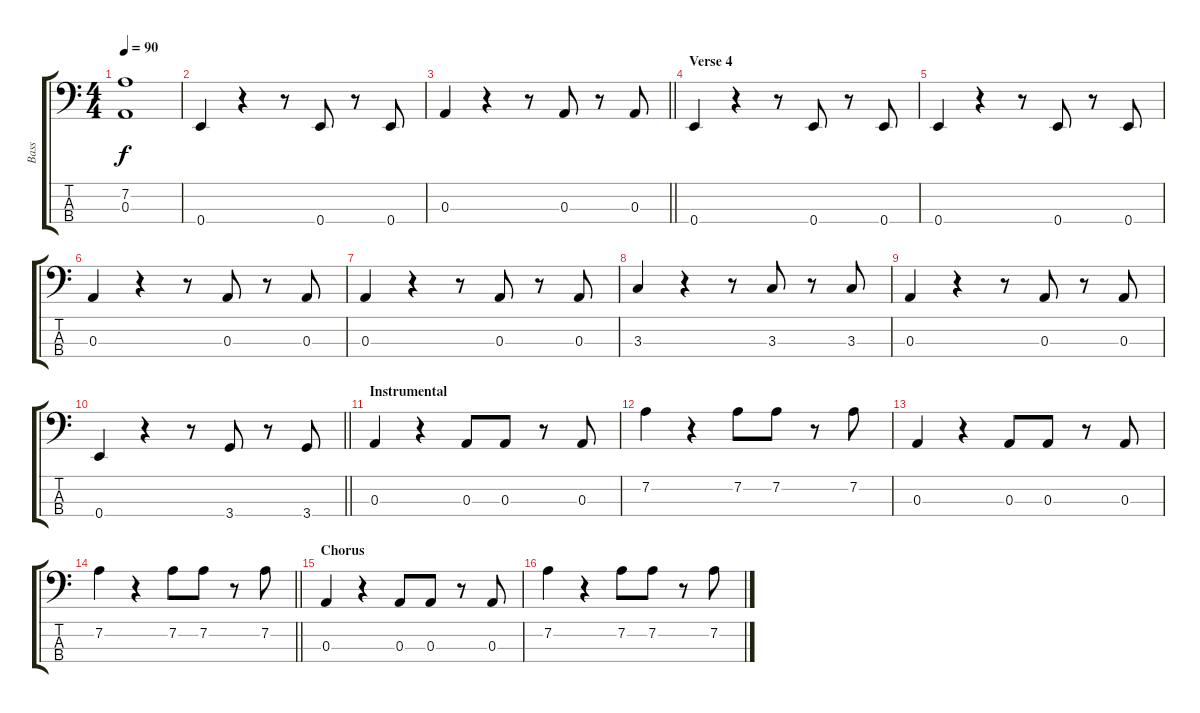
\track ("Bass" "Bass") {instrument electricbassfinger}
\staff {score tabs}
\tuning (G2 D2 A1 E1) {hide}
\ts (4 4)
\tempo 90
\clef f4
\ks c
(7.2 0.3{t}).1{dy f} |
0.4.4 r.4 r.8 0.4.8 r.8 0.4.8 |
\barLineRight lightlight
0.3.4 r.4 r.8 0.3.8 r.8 0.3.8 |
\section ("" "Verse 4")
0.4.4 r.4 r.8 0.4.8 r.8 0.4.8 |
0.4.4 r.4 r.8 0.4.8 r.8 0.4.8 |
0.3.4 r.4 r.8 0.3.8 r.8 0.3.8 |
0.3.4 r.4 r.8 0.3.8 r.8 0.3.8 |
3.3.4 r.4 r.8 3.3.8 r.8 3.3.8 |
0.3.4 r.4 r.8 0.3.8 r.8 0.3.8 |
\barLineRight lightlight
0.4.4 r.4 r.8 3.4.8 r.8 3.4.8 |
\section ("" "Instrumental")
0.3.4 r.4 0.3.8 0.3.8 r.8 0.3.8 |
7.2.4 r.4 7.2.8 7.2.8 r.8 7.2.8 |
0.3.4 r.4 0.3.8 0.3.8 r.8 0.3.8 |
\barLineRight lightlight
7.2.4 r.4 7.2.8 7.2.8 r.8 7.2.8 |
\section ("" "Chorus")
0.3.4 r.4 0.3.8 0.3.8 r.8 0.3.8 |
7.2.4 r.4 7.2.8 7.2.8 r.8 7.2.8
